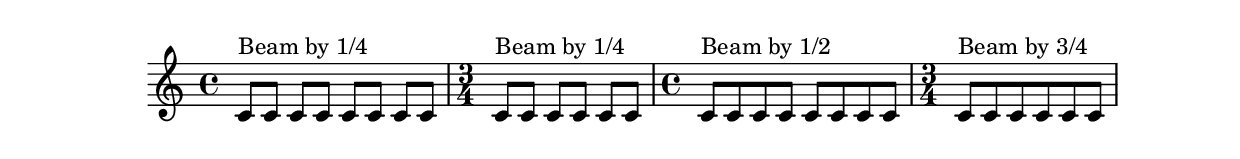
\version "2.13.44"

\header {
  texidoc = "
Multiple overrides to the default time signature settings can be
added.  In this example, notes should be beamed as indicated
by the markups.
"
}

\new Staff{
  \relative c' {
    \overrideTimeSignatureSettings
      #'(4 . 4)  % time signature fraction
      #'(1 . 4)  % base moment fraction
      #'(1 1 1 1)    % beatStructure
      #'()       % beamExceptions
    \overrideTimeSignatureSettings
      #'(3 . 4)  % time signature fraction
      #'(1 . 4)  % base moment fraction
      #'(1 1 1)    % beatStructure
      #'()       % beamExceptions
    \time 4/4
    c8^\markup {"Beam by 1/4"} c c c c c c c |
    \time 3/4
    c8^\markup {"Beam by 1/4"} c c c c c |
    \revertTimeSignatureSettings #'(4 . 4)
    \revertTimeSignatureSettings #'(3 . 4)
    \time 4/4
    c8^\markup {"Beam by 1/2"} c c c c c c c |
    \time 3/4
    c8^\markup {"Beam by 3/4"} c c c c c |
  }
}
